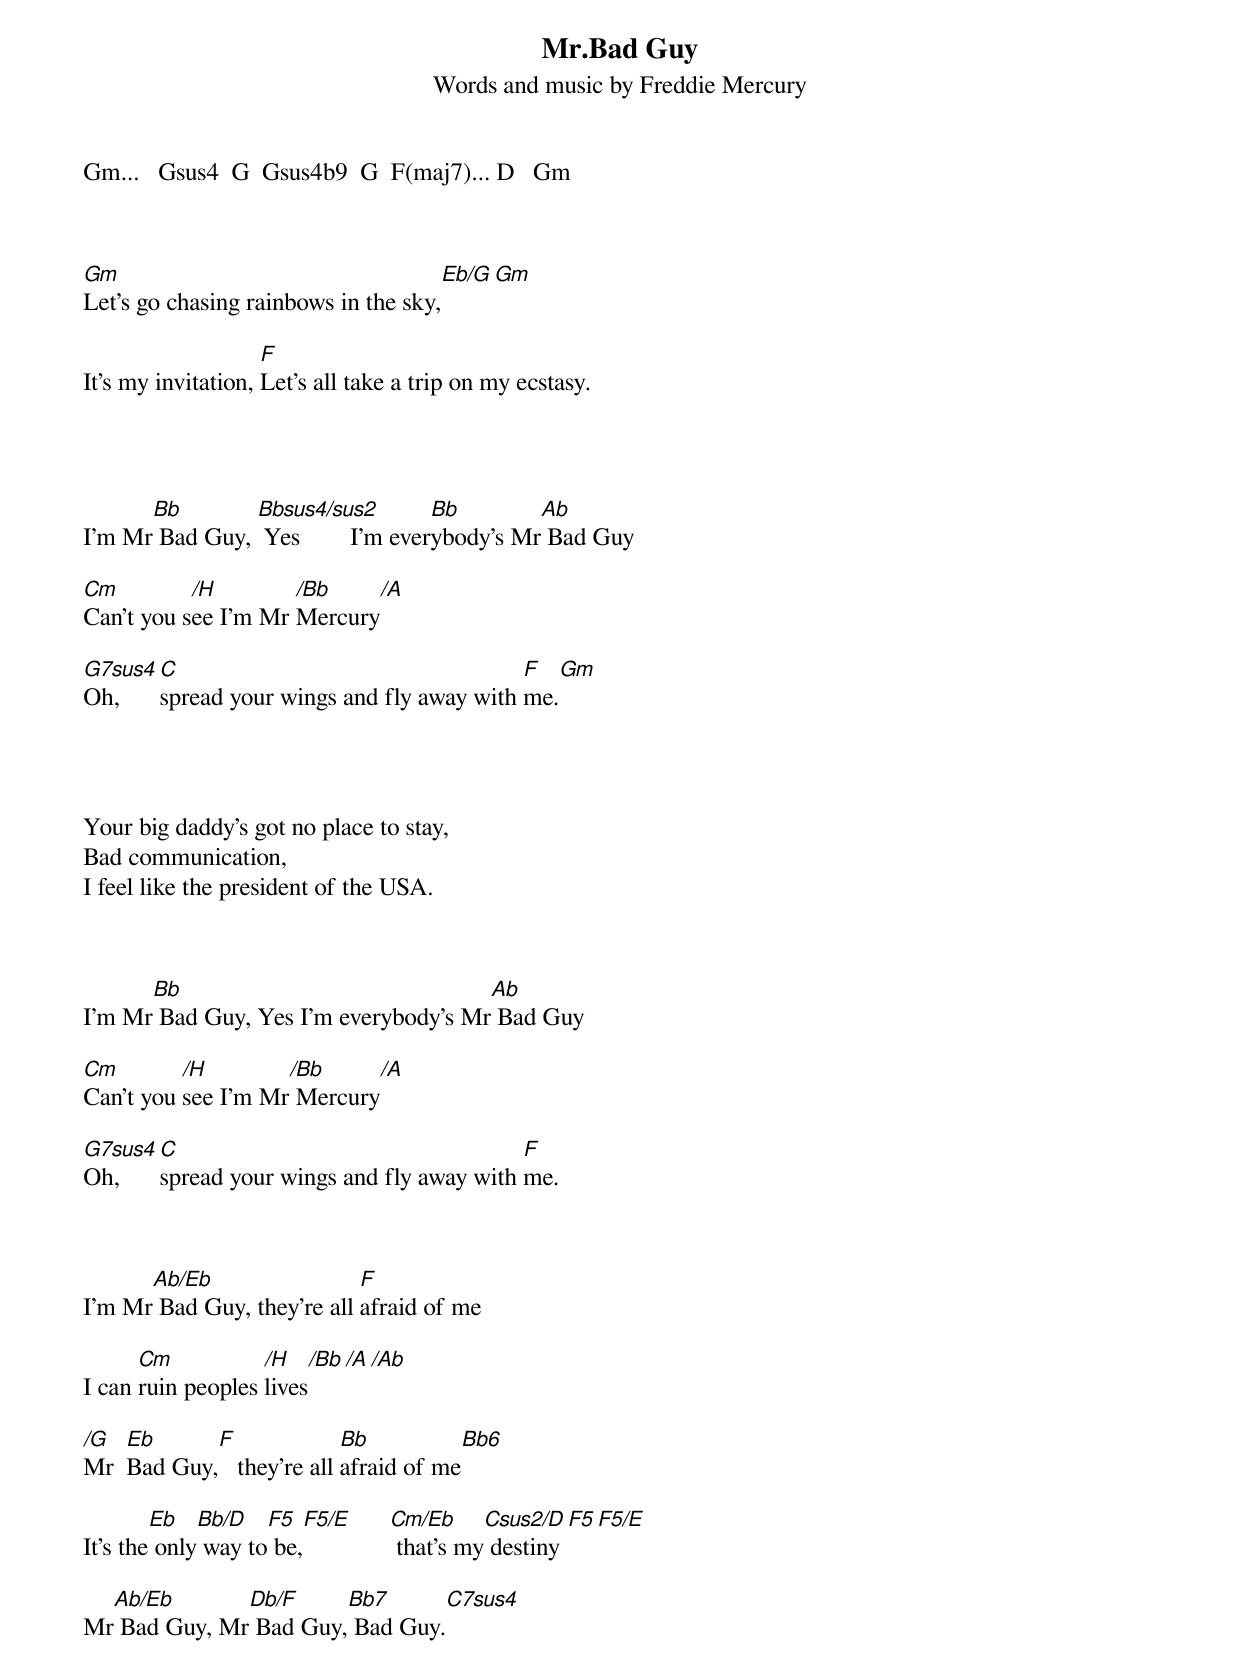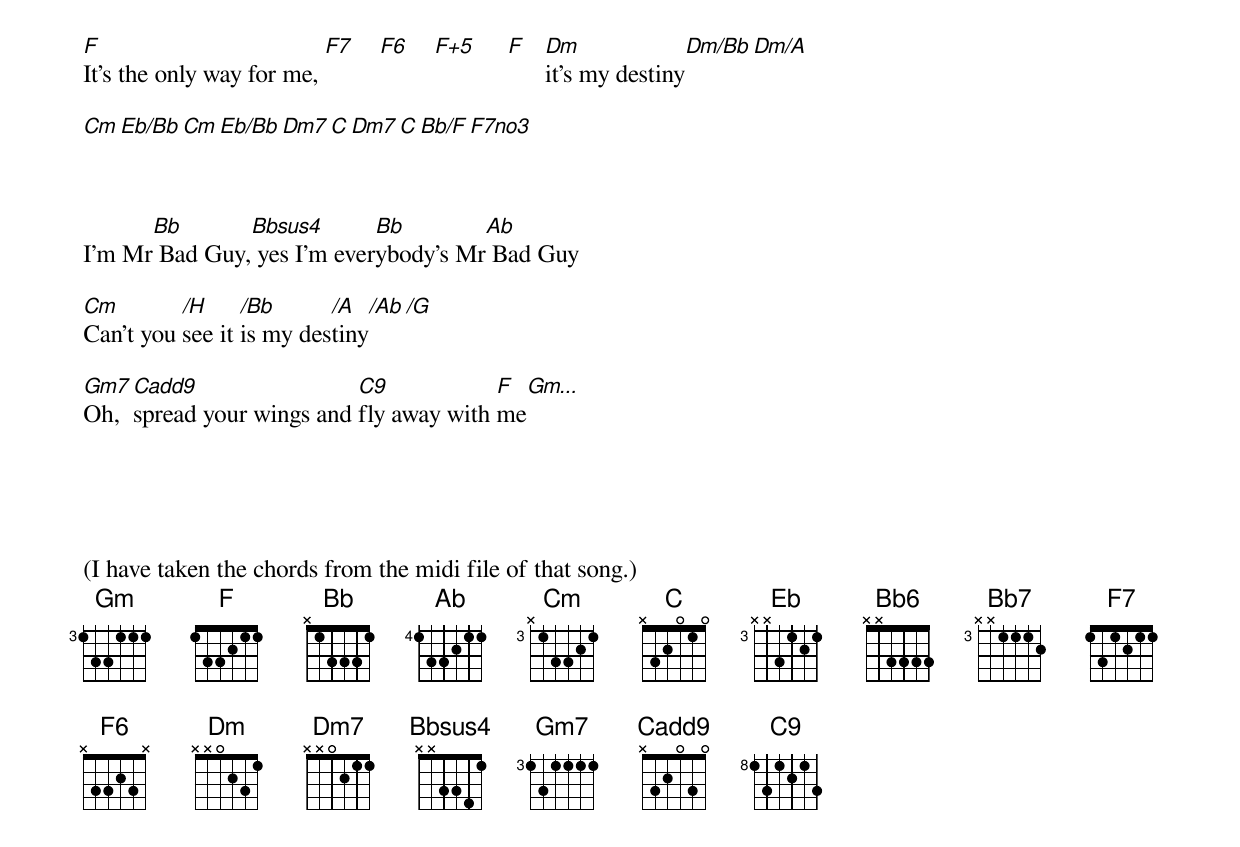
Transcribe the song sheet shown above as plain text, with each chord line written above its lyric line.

Mr.Bad Guy
Words and music by Freddie Mercury


Gm...   Gsus4  G  Gsus4b9  G  F(maj7)... D   Gm



Gm                                   Eb/G  Gm
Let's go chasing rainbows in the sky,

                    F
It's my invitation, Let's all take a trip on my ecstasy.




      Bb        Bbsus4/sus2         Bb        Ab
I'm Mr Bad Guy,  Yes        I'm everybody's Mr Bad Guy

Cm         /H        /Bb     /A
Can't you see I'm Mr Mercury

G7sus4 C                                   F    Gm
Oh,    spread your wings and fly away with me.




Your big daddy's got no place to stay,
Bad communication,
I feel like the president of the USA.



      Bb                              Ab
I'm Mr Bad Guy, Yes I'm everybody's Mr Bad Guy

Cm        /H        /Bb     /A
Can't you see I'm Mr Mercury

G7sus4 C                                   F
Oh,    spread your wings and fly away with me.



      Ab/Eb                 F
I'm Mr Bad Guy, they're all afraid of me

      Cm           /H    /Bb   /A   /Ab
I can ruin peoples lives

/G  Eb      F              Bb          Bb6
Mr  Bad Guy,   they're all afraid of me

        Eb   Bb/D   F5  F5/E  Cm/Eb     Csus2/D   F5  F5/E
It's the only way to be,       that's my destiny

  Ab/Eb       Db/F     Bb7      C7sus4
Mr Bad Guy, Mr Bad Guy, Bad Guy.

F                         F7  F6  F+5  F  Dm              Dm/Bb  Dm/A
It's the only way for me,                 it's my destiny

Cm  Eb/Bb  Cm  Eb/Bb  Dm7  C  Dm7  C  Bb/F  F7no3



      Bb       Bbsus4       Bb        Ab
I'm Mr Bad Guy, yes I'm everybody's Mr Bad Guy

Cm        /H     /Bb      /A   /Ab  /G
Can't you see it is my destiny

Gm7 Cadd9                 C9            F   Gm...
Oh, spread your wings and fly away with me





(I have taken the chords from the midi file of that song.)
